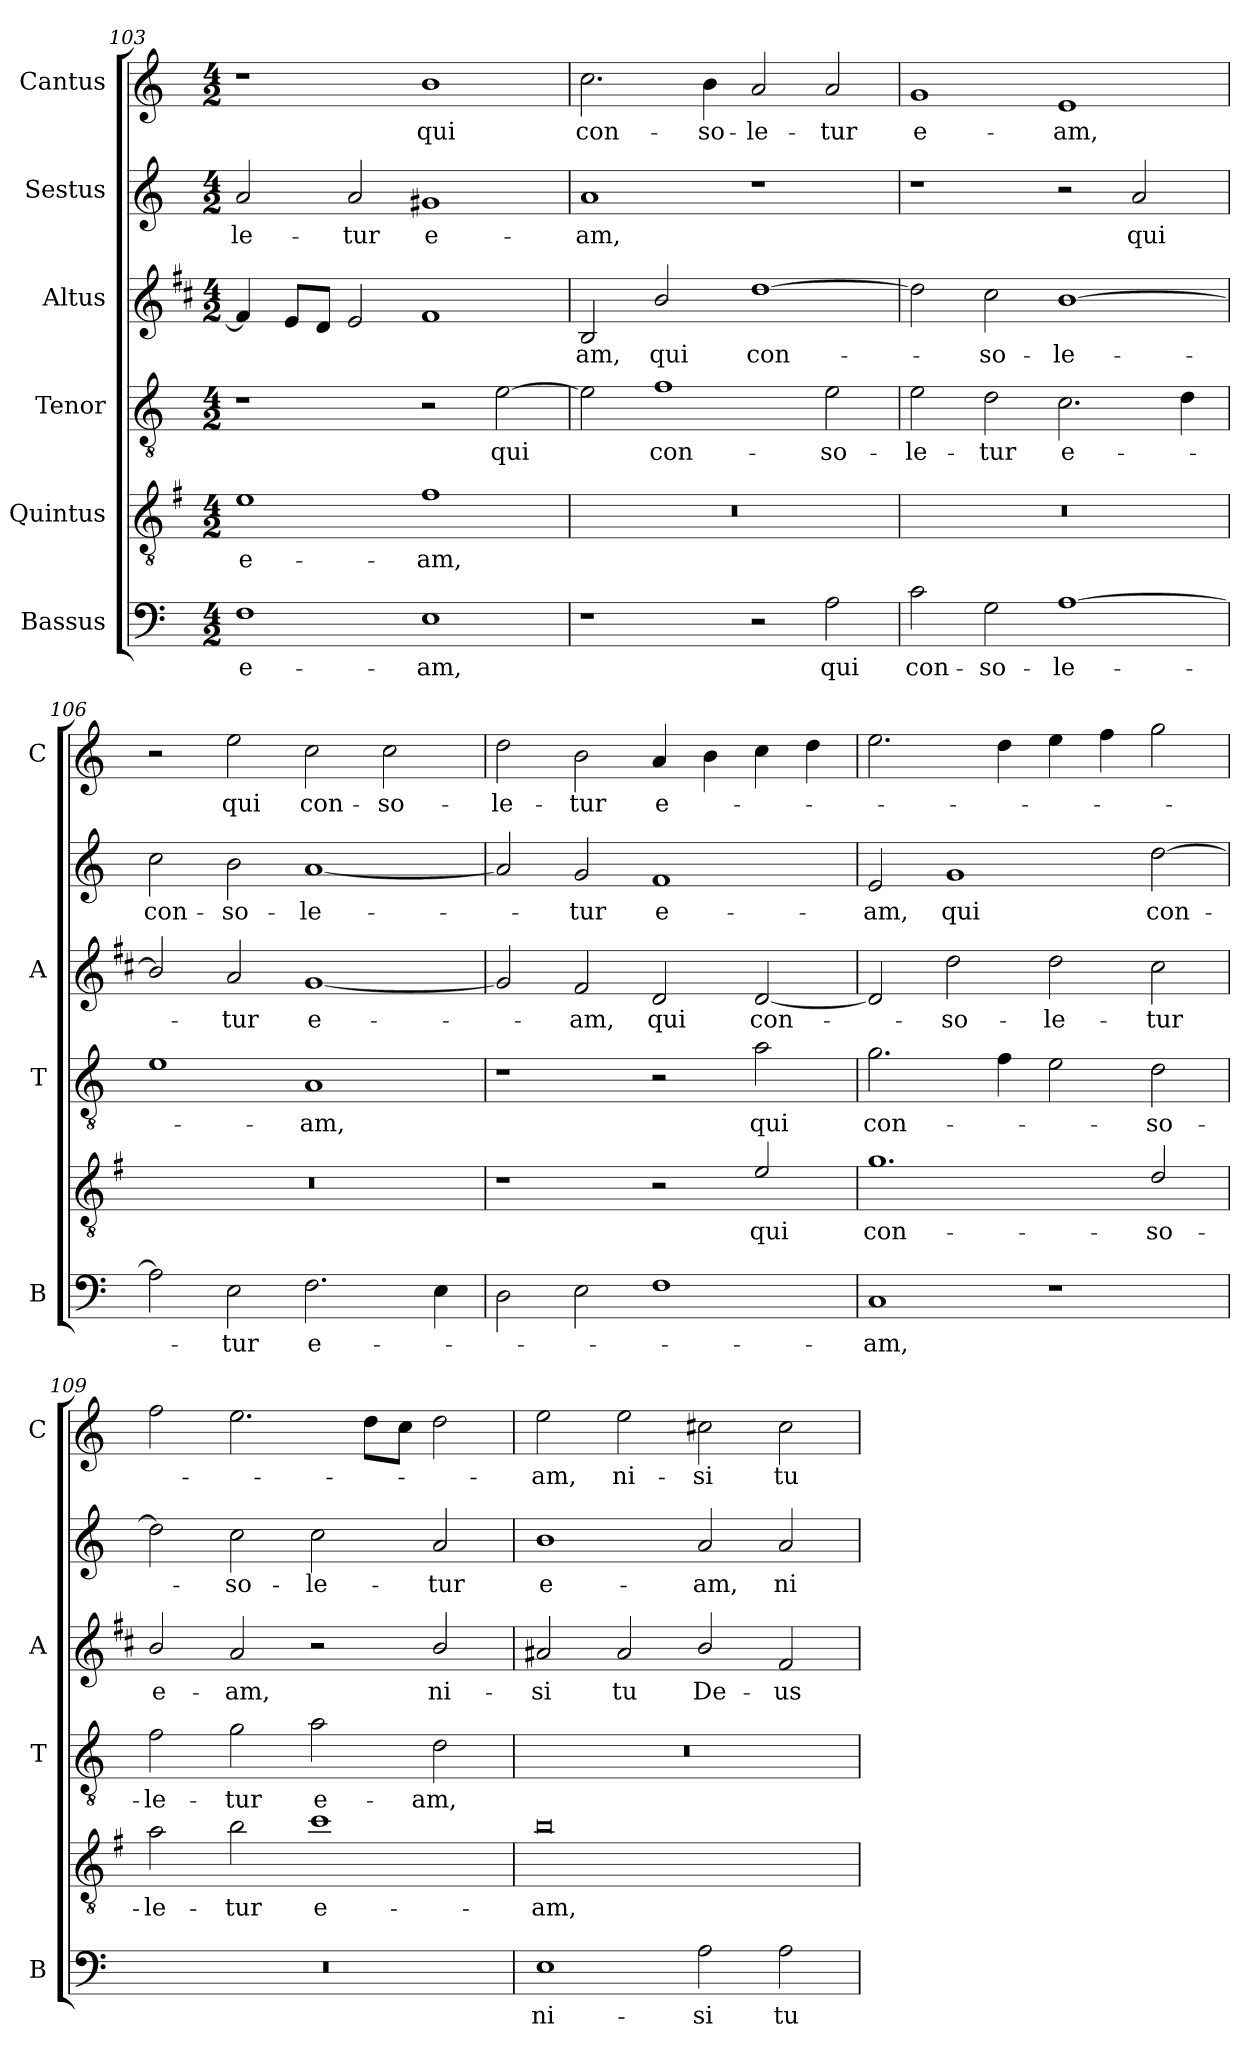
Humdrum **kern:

**kern	**text	**kern	**text	**kern	**text	**kern	**text	**kern	**text	**kern	**text
*part6	*part6	*part5	*part5	*part4	*part4	*part3	*part3	*part2	*part2	*part1	*part1
*staff6	*staff6	*staff5	*staff5	*staff4	*staff4	*staff3	*staff3	*staff2	*staff2	*staff1	*staff1
*I"Bassus	*	*I"Quintus	*	*I"Tenor	*	*I"Altus	*	*I"Sestus	*	*I"Cantus	*
*I'B	*	*	*	*I'T	*	*I'A	*	*	*	*I'C	*
*clefF4	*	*clefGv2	*	*clefGv2	*	*clefG2	*	*clefG2	*	*clefG2	*
*	*	*ITrd4c7	*	*	*	*ITrd1c2	*	*	*	*	*
*k[]	*	*k[]	*	*k[]	*	*k[]	*	*k[]	*	*k[]	*
*C:	*	*C:	*	*C:	*	*C:	*	*C:	*	*C:	*
*M4/2	*	*M4/2	*	*M4/2	*	*M4/2	*	*M4/2	*	*M4/2	*
=103	=103	=103	=103	=103	=103	=103	=103	=103	=103	=103	=103
!	!LO:LY:b	!	!LO:LY:b	!	!	!	!	!	!LO:LY:b	!	!
1F	e-	1A	e-	1r	.	4e/]	.	2a/	-le-	1r	.
.	.	.	.	.	.	8d/L	.	.	.	.	.
.	.	.	.	.	.	8c/J	.	.	.	.	.
!	!	!	!	!	!	!	!	!	!LO:LY:b	!	!
.	.	.	.	.	.	2d/	.	2a/	-tur	.	.
!	!LO:LY:b	!	!LO:LY:b	!	!	!	!	!	!LO:LY:b	!	!LO:LY:b
1E	-am,	1B	-am,	2r	.	1e	.	1g#X	e-	1b	qui
!	!	!	!	!	!LO:LY:b	!	!	!	!	!	!
.	.	.	.	[2e\	qui	.	.	.	.	.	.
=104	=104	=104	=104	=104	=104	=104	=104	=104	=104	=104	=104
!	!	!	!	!	!	!	!LO:LY:b	!	!LO:LY:b	!	!LO:LY:b
1r	.	0r	.	2e\]	.	2A/	-am,	1a	-am,	2.cc\	con-
!	!	!	!	!	!LO:LY:b	!	!LO:LY:b	!	!	!	!
.	.	.	.	1f	con-	2a/	qui	.	.	.	.
!	!	!	!	!	!	!	!	!	!	!	!LO:LY:b
.	.	.	.	.	.	.	.	.	.	4b\	-so-
!	!	!	!	!	!	!	!LO:LY:b	!	!	!	!LO:LY:b
2r	.	.	.	.	.	[1cc	con-	1r	.	2a/	-le-
!	!LO:LY:b	!	!	!	!LO:LY:b	!	!	!	!	!	!LO:LY:b
2A\	qui	.	.	2e\	-so-	.	.	.	.	2a/	-tur
=105	=105	=105	=105	=105	=105	=105	=105	=105	=105	=105	=105
!	!LO:LY:b	!	!	!	!LO:LY:b	!	!	!	!	!	!LO:LY:b
2c\	con-	0r	.	2e\	-le-	2cc\]	.	1r	.	1g	e-
!	!LO:LY:b	!	!	!	!LO:LY:b	!	!LO:LY:b	!	!	!	!
2G\	-so-	.	.	2d\	-tur	2b\	-so-	.	.	.	.
!	!LO:LY:b	!	!	!	!LO:LY:b	!	!LO:LY:b	!	!	!	!LO:LY:b
[1A	-le-	.	.	2.c\	e-	[1a	-le-	2r	.	1e	-am,
!	!	!	!	!	!	!	!	!	!LO:LY:b	!	!
.	.	.	.	.	.	.	.	2a/	qui	.	.
.	.	.	.	4d\	.	.	.	.	.	.	.
=106	=106	=106	=106	=106	=106	=106	=106	=106	=106	=106	=106
!	!	!	!	!	!	!	!	!	!LO:LY:b	!	!
2A\]	.	0r	.	1e	.	2a/]	.	2cc\	con-	2r	.
!	!LO:LY:b	!	!	!	!	!	!LO:LY:b	!	!LO:LY:b	!	!LO:LY:b
2E\	-tur	.	.	.	.	2g/	-tur	2b\	-so-	2ee\	qui
!	!LO:LY:b	!	!	!	!LO:LY:b	!	!LO:LY:b	!	!LO:LY:b	!	!LO:LY:b
2.F\	e-	.	.	1A	-am,	[1f	e-	[1a	-le-	2cc\	con-
!	!	!	!	!	!	!	!	!	!	!	!LO:LY:b
.	.	.	.	.	.	.	.	.	.	2cc\	-so-
4E\	.	.	.	.	.	.	.	.	.	.	.
=107	=107	=107	=107	=107	=107	=107	=107	=107	=107	=107	=107
!	!	!	!	!	!	!	!	!	!	!	!LO:LY:b
2D\	.	1r	.	1r	.	2f/]	.	2a/]	.	2dd\	-le-
!	!	!	!	!	!	!	!LO:LY:b	!	!LO:LY:b	!	!LO:LY:b
2E\	.	.	.	.	.	2e/	-am,	2g/	-tur	2b\	-tur
!	!	!	!	!	!	!	!LO:LY:b	!	!LO:LY:b	!	!LO:LY:b
1F	.	2r	.	2r	.	2c/	qui	1f	e-	4a/	e-
.	.	.	.	.	.	.	.	.	.	4b\	.
!	!	!	!LO:LY:b	!	!LO:LY:b	!	!LO:LY:b	!	!	!	!
.	.	2A/	qui	2a\	qui	[2c/	con-	.	.	4cc\	.
.	.	.	.	.	.	.	.	.	.	4dd\	.
!!LO:LB:g=z
=108	=108	=108	=108	=108	=108	=108	=108	=108	=108	=108	=108
!	!LO:LY:b	!	!LO:LY:b	!	!LO:LY:b	!	!	!	!LO:LY:b	!	!
1C	-am,	1.c	con-	2.g\	con-	2c/]	.	2e/	-am,	2.ee\	.
!	!	!	!	!	!	!	!LO:LY:b	!	!LO:LY:b	!	!
.	.	.	.	.	.	2cc\	-so-	1g	qui	.	.
.	.	.	.	4f\	.	.	.	.	.	4dd\	.
!	!	!	!	!	!	!	!LO:LY:b	!	!	!	!
1r	.	.	.	2e\	.	2cc\	-le-	.	.	4ee\	.
.	.	.	.	.	.	.	.	.	.	4ff\	.
!	!	!	!LO:LY:b	!	!LO:LY:b	!	!LO:LY:b	!	!LO:LY:b	!	!
.	.	2G/	-so-	2d\	-so-	2b\	-tur	[2dd\	con-	2gg\	.
=109	=109	=109	=109	=109	=109	=109	=109	=109	=109	=109	=109
!	!	!	!LO:LY:b	!	!LO:LY:b	!	!LO:LY:b	!	!	!	!
0r	.	2d\	-le-	2f\	-le-	2a/	e-	2dd\]	.	2ff\	.
!	!	!	!LO:LY:b	!	!LO:LY:b	!	!LO:LY:b	!	!LO:LY:b	!	!
.	.	2e\	-tur	2g\	-tur	2g/	-am,	2cc\	-so-	2.ee\	.
!	!	!	!LO:LY:b	!	!LO:LY:b	!	!	!	!LO:LY:b	!	!
.	.	1f	e-	2a\	e-	2r	.	2cc\	-le-	.	.
.	.	.	.	.	.	.	.	.	.	8dd\L	.
.	.	.	.	.	.	.	.	.	.	8cc\J	.
!	!	!	!	!	!LO:LY:b	!	!LO:LY:b	!	!LO:LY:b	!	!
.	.	.	.	2d\	-am,	2a/	ni-	2a/	-tur	2dd\	.
=110	=110	=110	=110	=110	=110	=110	=110	=110	=110	=110	=110
!	!LO:LY:b	!	!LO:LY:b	!	!	!	!LO:LY:b	!	!LO:LY:b	!	!LO:LY:b
1E	ni-	0e	-am,	0r	.	2g#X/	-si	1b	e-	2ee\	-am,
!	!	!	!	!	!	!	!LO:LY:b	!	!	!	!LO:LY:b
.	.	.	.	.	.	2g#/	tu	.	.	2ee\	ni-
!	!LO:LY:b	!	!	!	!	!	!LO:LY:b	!	!LO:LY:b	!	!LO:LY:b
2A\	-si	.	.	.	.	2a/	De-	2a/	-am,	2cc#X\	-si
!	!LO:LY:b	!	!	!	!	!	!LO:LY:b	!	!LO:LY:b	!	!LO:LY:b
2A\	tu	.	.	.	.	2e/	-us	2a/	ni-	2cc#\	tu
=	=	=	=	=	=	=	=	=	=	=	=
*-	*-	*-	*-	*-	*-	*-	*-	*-	*-	*-	*-
